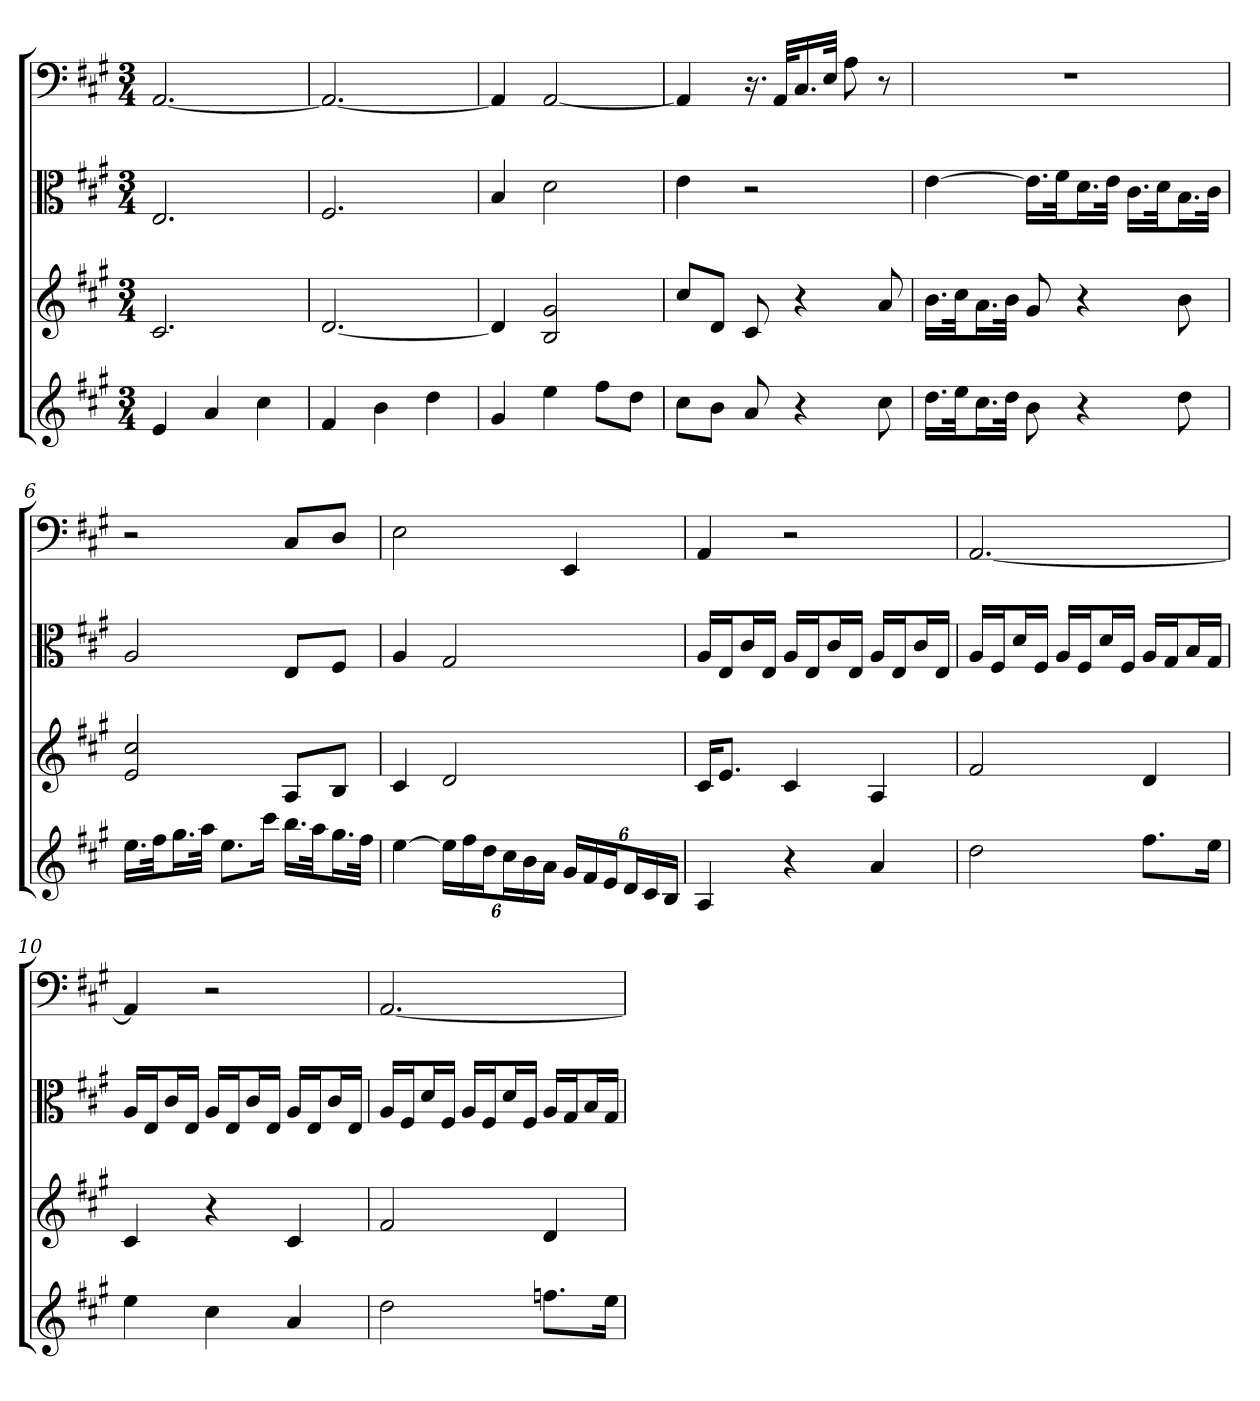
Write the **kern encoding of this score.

**kern	**kern	**kern	**kern
*part4	*part3	*part2	*part1
*staff4	*staff3	*staff2	*staff1
*	*	*clefC3	*clefF4
*k[f#c#g#]	*k[f#c#g#]	*k[f#c#g#]	*k[f#c#g#]
*A:	*A:	*A:	*A:
*M3/4	*M3/4	*M3/4	*M3/4
=1	=1	=1	=1
4e	2.c#	2.E	[2.AA
4a	.	.	.
4cc#	.	.	.
=2	=2	=2	=2
4f#	[2.d	2.F#	2.AA_
4b	.	.	.
4dd	.	.	.
=3	=3	=3	=3
4g#	4d]	4B	4AA]
4ee	2B 2g#	2d	[2AA
8ff#L	.	.	.
8ddJ	.	.	.
=4	=4	=4	=4
8cc#L	8cc#L	4e	4AA]
8bJ	8dJ	.	.
8a	8c#	2r	16.r
.	.	.	32AA/KLL
4r	4r	.	16.C#/
.	.	.	32E/JJk
.	.	.	8A
8cc#	8a	.	8r
=5	=5	=5	=5
16.ddLL	16.bLL	[4e	2.r
32eeJk	32cc#Jk	.	.
16.cc#L	16.aL	.	.
32ddJJk	32bJJk	.	.
8b	8g#	16.e\LL]	.
.	.	32f#\Jk	.
4r	4r	16.d\L	.
.	.	32e\JJk	.
.	.	16.c#\LL	.
.	.	32d\Jk	.
8dd	8b	16.B\L	.
.	.	32c#\JJk	.
=6	=6	=6	=6
16.eeLL	2e 2cc#	2A	2r
32ff#Jk	.	.	.
16.gg#L	.	.	.
32aaJJk	.	.	.
8.eeL	.	.	.
16ccc#Jk	.	.	.
16.bbLL	8AL	8E/L	8C#/L
32aaJk	.	.	.
16.gg#L	8BJ	8F#/J	8D/J
32ff#JJk	.	.	.
=7	=7	=7	=7
[4ee	4c#	4A	2E
24eeLL]	2d	2G#	.
24ff#	.	.	.
24ddJ	.	.	.
24cc#L	.	.	.
24b	.	.	.
24aJJ	.	.	.
24g#LL	.	.	4EE
24f#	.	.	.
24eJ	.	.	.
24dL	.	.	.
24c#	.	.	.
24BJJ	.	.	.
=8	=8	=8	=8
4A	16c#KL	16A/LL	4AA
.	8.eJ	16E/J	.
.	.	16c#/L	.
.	.	16E/JJ	.
4r	4c#	16A/LL	2r
.	.	16E/J	.
.	.	16c#/L	.
.	.	16E/JJ	.
4a	4A	16A/LL	.
.	.	16E/J	.
.	.	16c#/L	.
.	.	16E/JJ	.
=9	=9	=9	=9
2dd	2f#	16A/LL	[2.AA
.	.	16F#/J	.
.	.	16d/L	.
.	.	16F#/JJ	.
.	.	16A/LL	.
.	.	16F#/J	.
.	.	16d/L	.
.	.	16F#/JJ	.
8.ff#L	4d	16A/LL	.
.	.	16G#/J	.
.	.	16B/L	.
16eeJk	.	16G#/JJ	.
=10	=10	=10	=10
4ee	4c#	16A/LL	4AA]
.	.	16E/J	.
.	.	16c#/L	.
.	.	16E/JJ	.
4cc#	4r	16A/LL	2r
.	.	16E/J	.
.	.	16c#/L	.
.	.	16E/JJ	.
4a	4c#	16A/LL	.
.	.	16E/J	.
.	.	16c#/L	.
.	.	16E/JJ	.
=11	=11	=11	=11
2dd	2f#	16A/LL	[2.AA
.	.	16F#/J	.
.	.	16d/L	.
.	.	16F#/JJ	.
.	.	16A/LL	.
.	.	16F#/J	.
.	.	16d/L	.
.	.	16F#/JJ	.
8.ffnL	4d	16A/LL	.
.	.	16G#/J	.
.	.	16B/L	.
16eeJk	.	16G#/JJ	.
=	=	=	=
*-	*-	*-	*-
